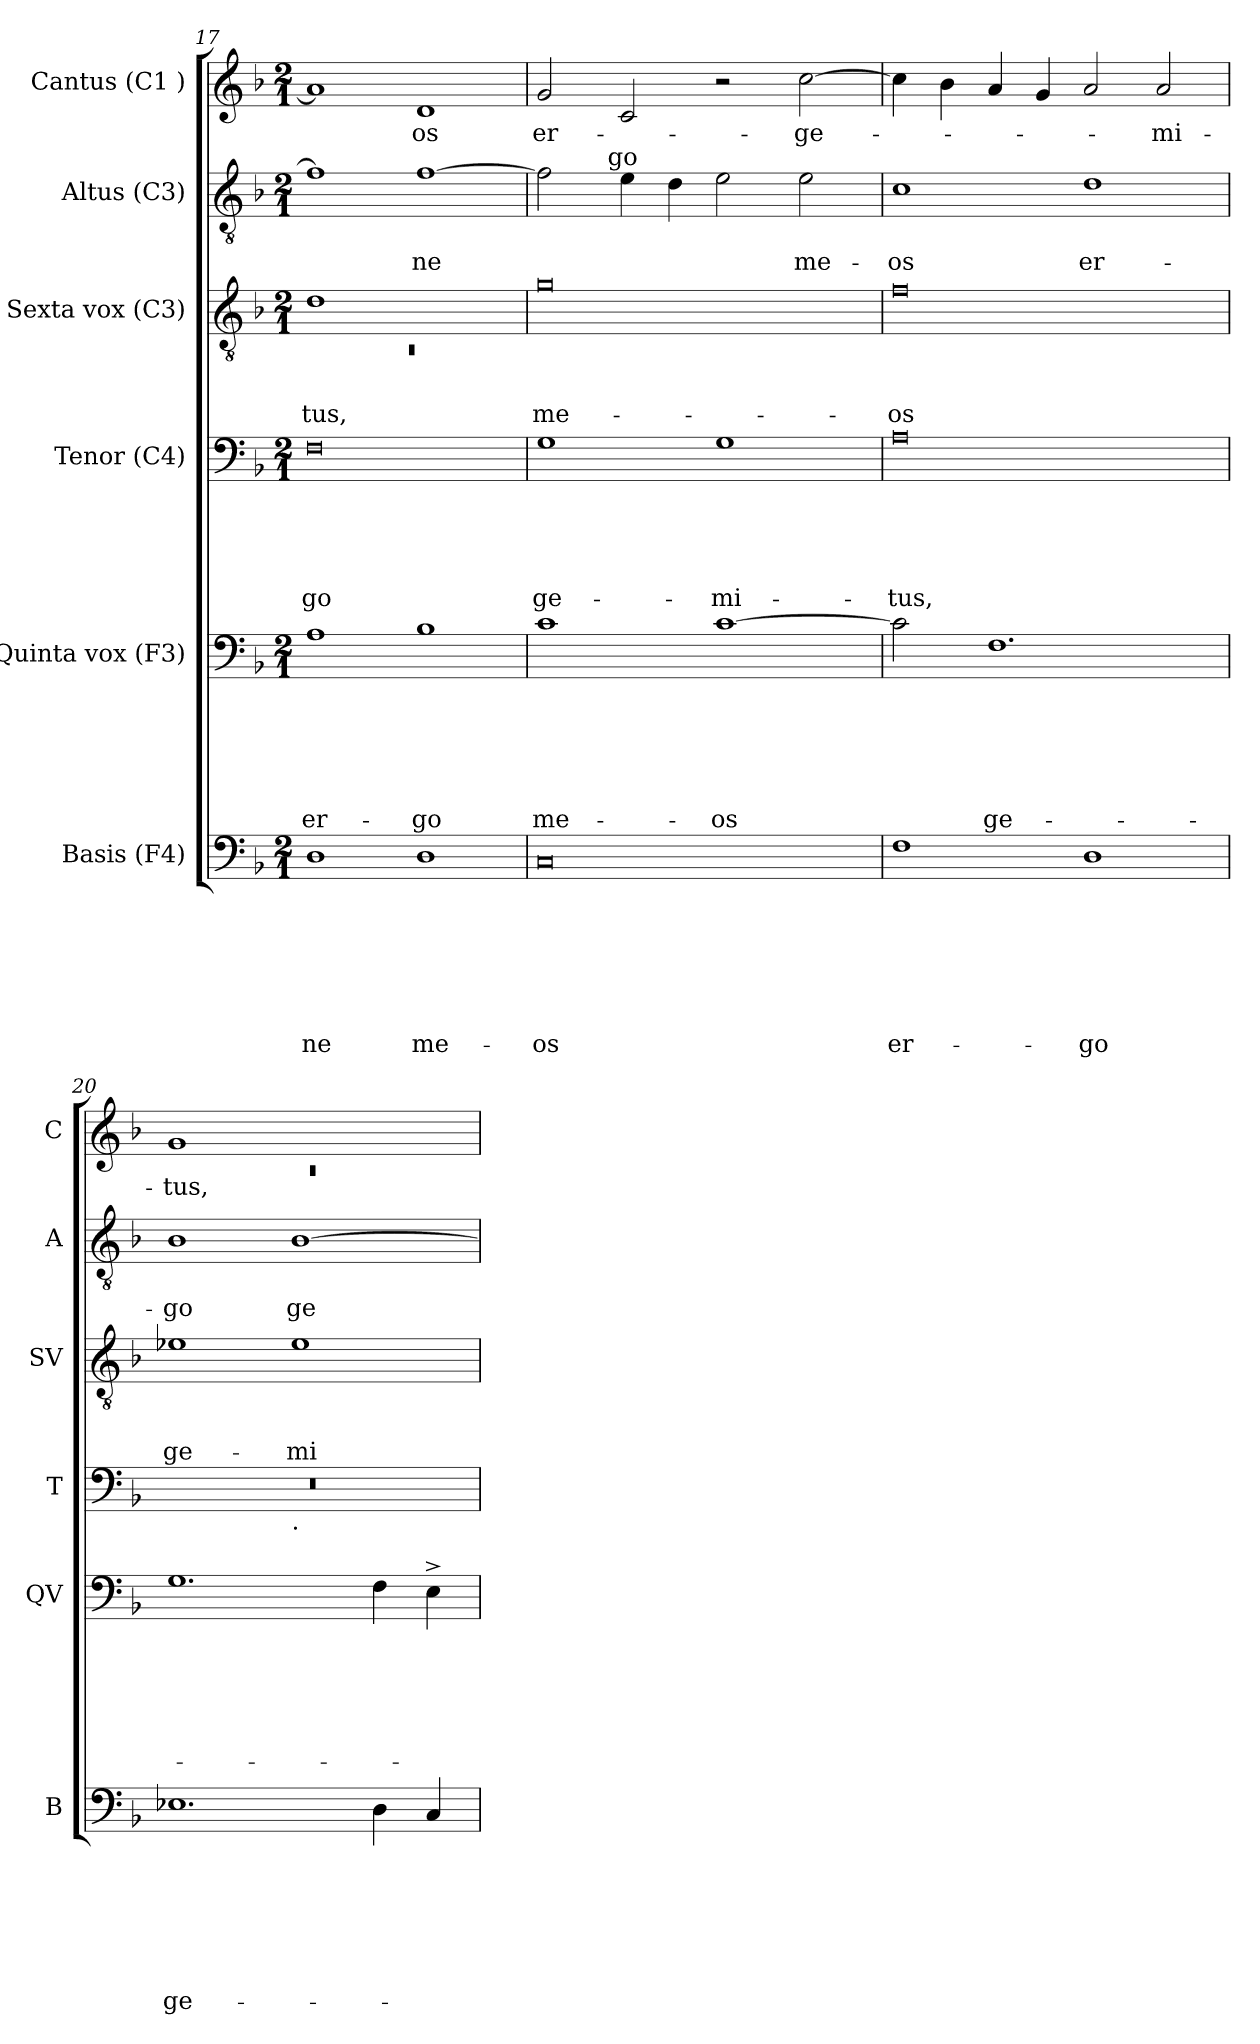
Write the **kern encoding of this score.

**kern	**text	**text	**text	**text	**text	**text	**text	**kern	**text	**text	**text	**text	**text	**text	**kern	**text	**text	**text	**text	**text	**kern	**text	**text	**text	**kern	**text	**text	**kern	**text
*part6	*part6	*part6	*part6	*part6	*part6	*part6	*part6	*part5	*part5	*part5	*part5	*part5	*part5	*part5	*part4	*part4	*part4	*part4	*part4	*part4	*part3	*part3	*part3	*part3	*part2	*part2	*part2	*part1	*part1
*staff6	*staff6	*staff6	*staff6	*staff6	*staff6	*staff6	*staff6	*staff5	*staff5	*staff5	*staff5	*staff5	*staff5	*staff5	*staff4	*staff4	*staff4	*staff4	*staff4	*staff4	*staff3	*staff3	*staff3	*staff3	*staff2	*staff2	*staff2	*staff1	*staff1
*I"Basis (F4)	*	*	*	*	*	*	*	*I"Quinta vox (F3)	*	*	*	*	*	*	*I"Tenor (C4)	*	*	*	*	*	*I"Sexta vox (C3)	*	*	*	*I"Altus (C3)	*	*	*I"Cantus (C1 )	*
*I'B	*	*	*	*	*	*	*	*I'QV	*	*	*	*	*	*	*I'T	*	*	*	*	*	*I'SV	*	*	*	*I'A	*	*	*I'C	*
*clefF4	*	*	*	*	*	*	*	*clefF4	*	*	*	*	*	*	*clefF4	*	*	*	*	*	*clefGv2	*	*	*	*clefGv2	*	*	*clefG2	*
*k[b-]	*	*	*	*	*	*	*	*k[b-]	*	*	*	*	*	*	*k[b-]	*	*	*	*	*	*k[b-]	*	*	*	*k[b-]	*	*	*k[b-]	*
*F:	*	*	*	*	*	*	*	*F:	*	*	*	*	*	*	*F:	*	*	*	*	*	*F:	*	*	*	*F:	*	*	*F:	*
*M2/1	*	*	*	*	*	*	*	*M2/1	*	*	*	*	*	*	*M2/1	*	*	*	*	*	*M2/1	*	*	*	*M2/1	*	*	*M2/1	*
=17	=17	=17	=17	=17	=17	=17	=17	=17	=17	=17	=17	=17	=17	=17	=17	=17	=17	=17	=17	=17	=17	=17	=17	=17	=17	=17	=17	=17	=17
*	*	*	*	*	*	*	*	*	*	*	*	*	*	*	*	*	*	*	*	*	*^	*	*	*	*	*	*	*	*
!	!	!	!	!	!	!	!LO:LY:b	!	!	!	!	!	!	!LO:LY:b	!	!	!	!	!	!LO:LY:b:rj	!	!LO:N:vis=1	!	!	!LO:LY:b	!	!	!	!	!
1D	.	.	.	.	.	.	-ne	1A	.	.	.	.	.	er-	0F	.	.	.	.	-go	1d	0rC	.	.	-tus,	1f]	.	.	1a]	.
!	!	!	!	!	!	!	!LO:LY:b	!	!	!	!	!	!	!LO:LY:b	!	!	!	!	!	!	!	!	!	!	!	!	!	!LO:LY:b	!	!LO:LY:b
1D	.	.	.	.	.	.	me-	1B-	.	.	.	.	.	-go	.	.	.	.	.	.	1ryy	.	.	.	.	[>1f	.	-ne	1d	-os
*	*	*	*	*	*	*	*	*	*	*	*	*	*	*	*	*	*	*	*	*	*v	*v	*	*	*	*	*	*	*	*
=18	=18	=18	=18	=18	=18	=18	=18	=18	=18	=18	=18	=18	=18	=18	=18	=18	=18	=18	=18	=18	=18	=18	=18	=18	=18	=18	=18	=18	=18
!	!	!	!	!	!	!	!LO:LY:b:rj	!	!	!	!	!	!	!LO:LY:b	!	!	!	!	!	!LO:LY:b	!	!	!	!LO:LY:b:rj	!	!	!	!	!LO:LY:b
*	*	*	*	*	*	*	*	*	*	*	*	*	*	*	*	*	*	*	*	*	*	*	*	*	*^	*	*	*	*
0C	.	.	.	.	.	.	-os	1c	.	.	.	.	.	me-	1G	.	.	.	.	ge-	0g	.	.	me-	2f\]	4...ryy	.	.	2g/	er-
!	!	!	!	!	!	!	!	!	!	!	!	!	!	!	!	!	!	!	!	!	!	!	!	!	!	!LO:TX:a:t=go	!	!	!	!
.	.	.	.	.	.	.	.	.	.	.	.	.	.	.	.	.	.	.	.	.	.	.	.	.	.	1ryy	.	.	.	.
.	.	.	.	.	.	.	.	.	.	.	.	.	.	.	.	.	.	.	.	.	.	.	.	.	4e\	.	.	.	2c/	.
.	.	.	.	.	.	.	.	.	.	.	.	.	.	.	.	.	.	.	.	.	.	.	.	.	4d\	.	.	.	.	.
!	!	!	!	!	!	!	!	!	!	!	!	!	!	!LO:LY:b	!	!	!	!	!	!LO:LY:b	!	!	!	!	!	!	!	!	!	!
.	.	.	.	.	.	.	.	[>1c	.	.	.	.	.	-os	1G	.	.	.	.	-mi-	.	.	.	.	2e\	.	.	.	2r	.
.	.	.	.	.	.	.	.	.	.	.	.	.	.	.	.	.	.	.	.	.	.	.	.	.	.	2ryy	.	.	.	.
!	!	!	!	!	!	!	!	!	!	!	!	!	!	!	!	!	!	!	!	!	!	!	!	!	!	!	!	!LO:LY:b	!	!LO:LY:b
.	.	.	.	.	.	.	.	.	.	.	.	.	.	.	.	.	.	.	.	.	.	.	.	.	2e\	.	.	me-	[>2cc\	-ge-
.	.	.	.	.	.	.	.	.	.	.	.	.	.	.	.	.	.	.	.	.	.	.	.	.	.	32ryy	.	.	.	.
=19	=19	=19	=19	=19	=19	=19	=19	=19	=19	=19	=19	=19	=19	=19	=19	=19	=19	=19	=19	=19	=19	=19	=19	=19	=19	=19	=19	=19	=19	=19
!	!	!	!	!	!	!	!LO:LY:b	!	!	!	!	!	!	!	!	!	!	!	!	!LO:LY:b	!	!	!	!LO:LY:b:rj	!	!	!	!LO:LY:b	!	!
*	*	*	*	*	*	*	*	*	*	*	*	*	*	*	*	*	*	*	*	*	*	*	*	*	*v	*v	*	*	*	*
1F	.	.	.	.	.	.	er-	2c\]	.	.	.	.	.	.	0A	.	.	.	.	-tus,	0f	.	.	-os	1c	.	-os	4cc\]	.
.	.	.	.	.	.	.	.	.	.	.	.	.	.	.	.	.	.	.	.	.	.	.	.	.	.	.	.	4b-\	.
!	!	!	!	!	!	!	!	!	!	!	!	!	!	!LO:LY:b	!	!	!	!	!	!	!	!	!	!	!	!	!	!	!
.	.	.	.	.	.	.	.	1.F	.	.	.	.	.	ge-	.	.	.	.	.	.	.	.	.	.	.	.	.	4a/	.
.	.	.	.	.	.	.	.	.	.	.	.	.	.	.	.	.	.	.	.	.	.	.	.	.	.	.	.	4g/	.
!	!	!	!	!	!	!	!LO:LY:b	!	!	!	!	!	!	!	!	!	!	!	!	!	!	!	!	!	!	!	!LO:LY:b	!	!
1D	.	.	.	.	.	.	-go	.	.	.	.	.	.	.	.	.	.	.	.	.	.	.	.	.	1d	.	er-	2a/	.
!	!	!	!	!	!	!	!	!	!	!	!	!	!	!	!	!	!	!	!	!	!	!	!	!	!	!	!	!	!LO:LY:b
.	.	.	.	.	.	.	.	.	.	.	.	.	.	.	.	.	.	.	.	.	.	.	.	.	.	.	.	2a/	-mi-
!!LO:PB:g=z
=20	=20	=20	=20	=20	=20	=20	=20	=20	=20	=20	=20	=20	=20	=20	=20	=20	=20	=20	=20	=20	=20	=20	=20	=20	=20	=20	=20	=20	=20
*	*	*	*	*	*	*	*	*	*	*	*	*	*	*	*	*	*	*	*	*	*	*	*	*	*	*	*	*^	*
!	!	!	!	!	!	!	!LO:LY:b	!	!	!	!	!	!	!	!	!	!	!	!	!	!	!	!	!LO:LY:b	!	!	!LO:LY:b	!	!LO:N:vis=1	!LO:LY:b
*	*	*	*	*	*	*	*	*	*	*	*	*	*	*	*^	*	*	*	*	*	*	*	*	*	*	*	*	*	*	*
1.E-X	.	.	.	.	.	.	ge-	1.G	.	.	.	.	.	.	0r	1ryy	.	.	.	.	.	1e-X	.	.	ge-	1B-	.	-go	1g	0rc	-tus,
!	!	!	!	!	!	!	!	!	!	!	!	!	!	!	!	!LO:TX:b:t=.	!	!	!	!	!	!	!	!	!	!	!	!	!	!	!
!	!	!	!	!	!	!	!	!	!	!	!	!	!	!	!	!	!	!	!	!	!	!	!	!	!LO:LY:b	!	!	!LO:LY:b	!	!	!
.	.	.	.	.	.	.	.	.	.	.	.	.	.	.	.	1ryy	.	.	.	.	.	1e-	.	.	-mi-	[>1B-	.	ge-	1ryy	.	.
4D\	.	.	.	.	.	.	.	4F\	.	.	.	.	.	.	.	.	.	.	.	.	.	.	.	.	.	.	.	.	.	.	.
4C/	.	.	.	.	.	.	.	4E^>\	.	.	.	.	.	.	.	.	.	.	.	.	.	.	.	.	.	.	.	.	.	.	.
*	*	*	*	*	*	*	*	*	*	*	*	*	*	*	*v	*v	*	*	*	*	*	*	*	*	*	*	*	*	*v	*v	*
=	=	=	=	=	=	=	=	=	=	=	=	=	=	=	=	=	=	=	=	=	=	=	=	=	=	=	=	=	=
*-	*-	*-	*-	*-	*-	*-	*-	*-	*-	*-	*-	*-	*-	*-	*-	*-	*-	*-	*-	*-	*-	*-	*-	*-	*-	*-	*-	*-	*-
